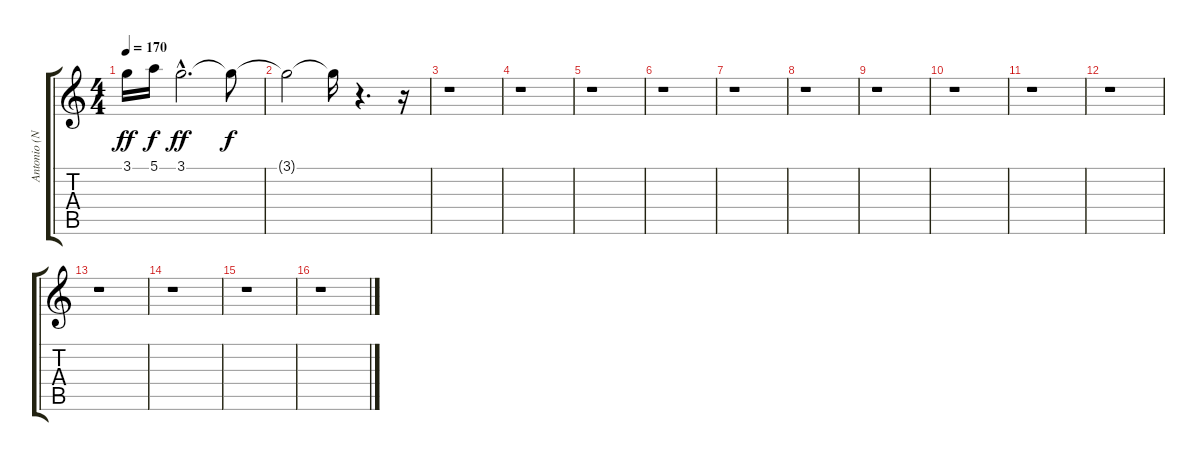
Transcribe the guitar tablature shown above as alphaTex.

\track ("Antonio (Nagar)" "Antonio (N") {instrument electricbasspick}
\staff {score tabs}
\tuning (E4 B3 G3 D3 A2 E2) {hide}
\ts (4 4)
\tempo 170
\clef g2
\ks c
3.1.16{dy ff} 5.1.16{dy f} 3.1{hac}.2{d dy ff} 3.1{t}.8{dy f} |
3.1{t}.2 3.1{t}.16 r.4{d} r.16 |
r.1 |
r.1 |
r.1 |
r.1 |
r.1 |
r.1 |
r.1 |
r.1 |
r.1 |
r.1 |
r.1 |
r.1 |
r.1 |
r.1
